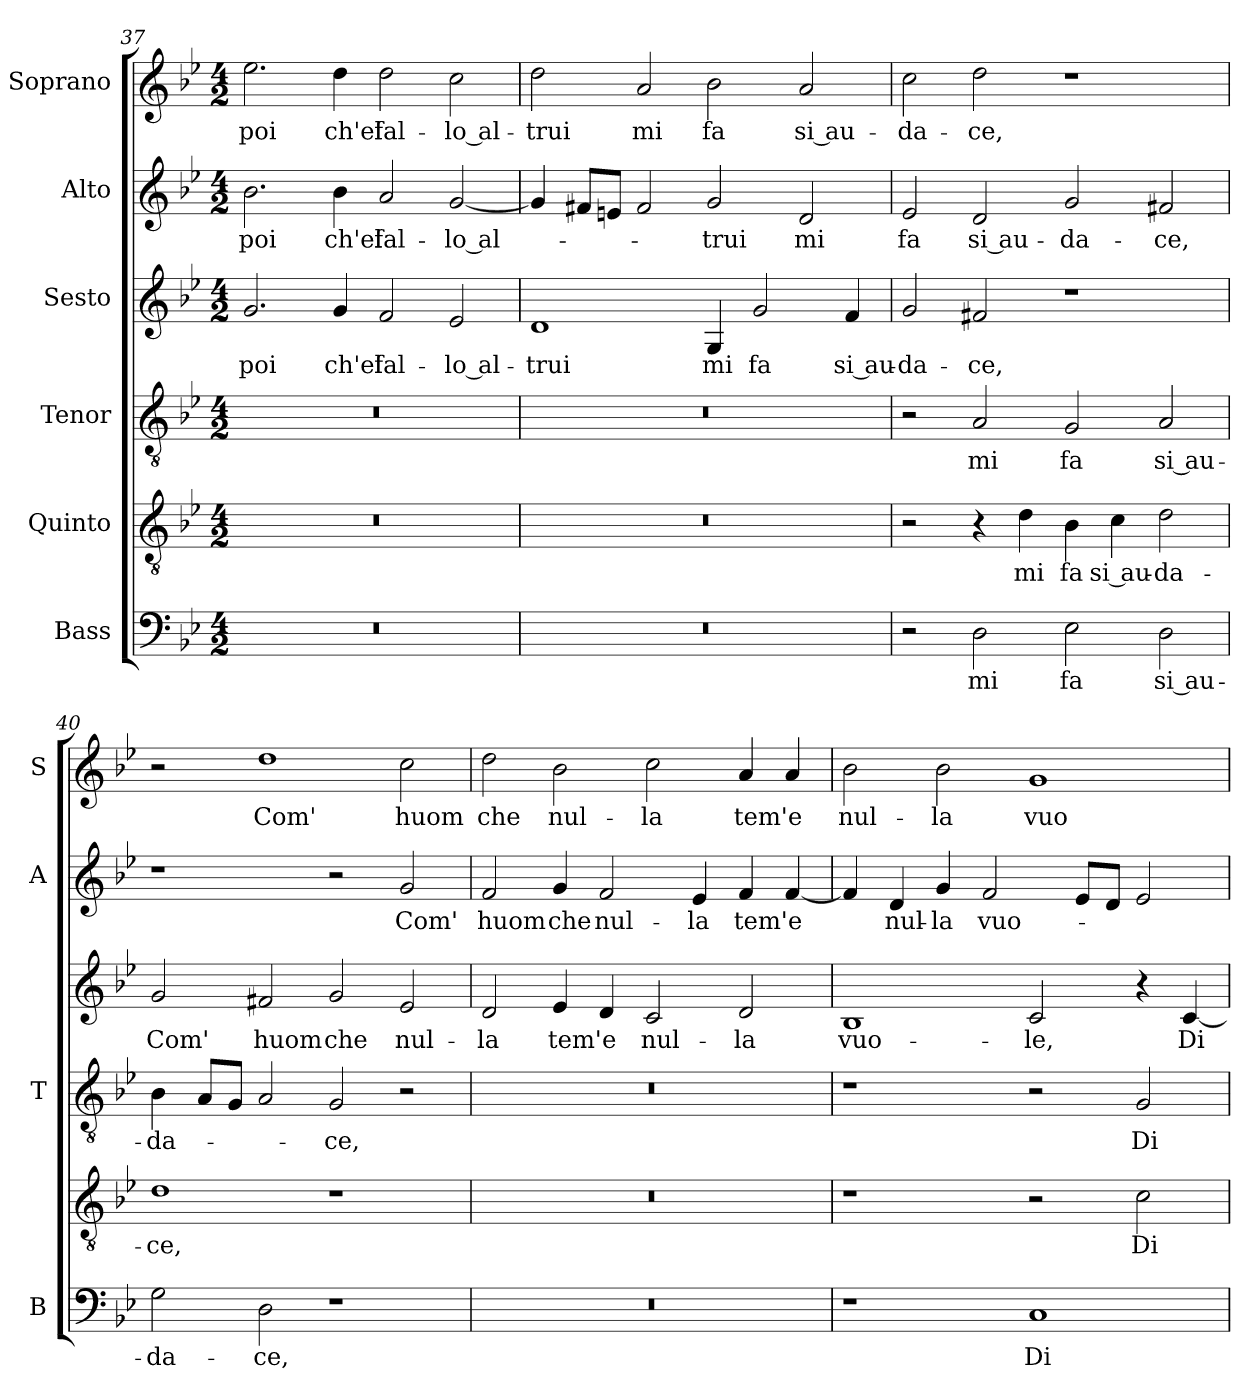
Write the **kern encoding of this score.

**kern	**text	**kern	**text	**kern	**text	**kern	**text	**kern	**text	**kern	**text
*part6	*part6	*part5	*part5	*part4	*part4	*part3	*part3	*part2	*part2	*part1	*part1
*staff6	*staff6	*staff5	*staff5	*staff4	*staff4	*staff3	*staff3	*staff2	*staff2	*staff1	*staff1
*I"Bass	*	*I"Quinto	*	*I"Tenor	*	*I"Sesto	*	*I"Alto	*	*I"Soprano	*
*I'B	*	*	*	*I'T	*	*	*	*I'A	*	*I'S	*
!!LO:LB:g=z
*clefF4	*	*clefGv2	*	*clefGv2	*	*clefG2	*	*clefG2	*	*clefG2	*
*k[b-e-]	*	*k[b-e-]	*	*k[b-e-]	*	*k[b-e-]	*	*k[b-e-]	*	*k[b-e-]	*
*B-:	*	*B-:	*	*B-:	*	*B-:	*	*B-:	*	*B-:	*
*M4/2	*	*M4/2	*	*M4/2	*	*M4/2	*	*M4/2	*	*M4/2	*
=37	=37	=37	=37	=37	=37	=37	=37	=37	=37	=37	=37
!	!	!	!	!	!	!	!LO:LY:b	!	!LO:LY:b	!	!LO:LY:b
0r	.	0r	.	0r	.	2.g/	poi	2.b-\	poi	2.ee-\	poi
!	!	!	!	!	!	!	!LO:LY:b	!	!LO:LY:b	!	!LO:LY:b
.	.	.	.	.	.	4g/	ch'el	4b-\	ch'el	4dd\	ch'el
!	!	!	!	!	!	!	!LO:LY:b	!	!LO:LY:b	!	!LO:LY:b
.	.	.	.	.	.	2f/	fal-	2a/	fal-	2dd\	fal-
!	!	!	!	!	!	!	!LO:LY:b	!	!LO:LY:b	!	!LO:LY:b
.	.	.	.	.	.	2e-/	-lo al-	[2g/	-lo al-	2cc\	-lo al-
=38	=38	=38	=38	=38	=38	=38	=38	=38	=38	=38	=38
!	!	!	!	!	!	!	!LO:LY:b	!	!	!	!LO:LY:b
0r	.	0r	.	0r	.	1d	-trui	4g/]	.	2dd\	-trui
.	.	.	.	.	.	.	.	8f#X/L	.	.	.
.	.	.	.	.	.	.	.	8en/J	.	.	.
!	!	!	!	!	!	!	!	!	!	!	!LO:LY:b
.	.	.	.	.	.	.	.	2f#/	.	2a/	mi
!	!	!	!	!	!	!	!LO:LY:b	!	!LO:LY:b	!	!LO:LY:b
.	.	.	.	.	.	4G/	mi	2g/	-trui	2b-\	fa
!	!	!	!	!	!	!	!LO:LY:b	!	!	!	!
.	.	.	.	.	.	2g/	fa	.	.	.	.
!	!	!	!	!	!	!	!	!	!LO:LY:b	!	!LO:LY:b
.	.	.	.	.	.	.	.	2d/	mi	2a/	si au-
!	!	!	!	!	!	!	!LO:LY:b	!	!	!	!
.	.	.	.	.	.	4f/	si au-	.	.	.	.
=39	=39	=39	=39	=39	=39	=39	=39	=39	=39	=39	=39
!	!	!	!	!	!	!	!LO:LY:b	!	!LO:LY:b	!	!LO:LY:b
2r	.	2r	.	2r	.	2g/	-da-	2e-/	fa	2cc\	-da-
!	!LO:LY:b	!	!	!	!LO:LY:b	!	!LO:LY:b	!	!LO:LY:b	!	!LO:LY:b
2D\	mi	4r	.	2A/	mi	2f#X/	-ce,	2d/	si au-	2dd\	-ce,
!	!	!	!LO:LY:b	!	!	!	!	!	!	!	!
.	.	4d\	mi	.	.	.	.	.	.	.	.
!	!LO:LY:b	!	!LO:LY:b	!	!LO:LY:b	!	!	!	!LO:LY:b	!	!
2E-\	fa	4B-\	fa	2G/	fa	1r	.	2g/	-da-	1r	.
!	!	!	!LO:LY:b	!	!	!	!	!	!	!	!
.	.	4c\	si au-	.	.	.	.	.	.	.	.
!	!LO:LY:b	!	!LO:LY:b	!	!LO:LY:b	!	!	!	!LO:LY:b	!	!
2D\	si au-	2d\	-da-	2A/	si au-	.	.	2f#X/	-ce,	.	.
=40	=40	=40	=40	=40	=40	=40	=40	=40	=40	=40	=40
!	!LO:LY:b	!	!LO:LY:b	!	!LO:LY:b	!	!LO:LY:b	!	!	!	!
2G\	-da-	1d	-ce,	4B-\	-da-	2g/	Com'	1r	.	2r	.
.	.	.	.	8A/L	.	.	.	.	.	.	.
.	.	.	.	8G/J	.	.	.	.	.	.	.
!	!LO:LY:b	!	!	!	!	!	!LO:LY:b	!	!	!	!LO:LY:b
2D\	-ce,	.	.	2A/	.	2f#X/	huom	.	.	1dd	Com'
!	!	!	!	!	!LO:LY:b	!	!LO:LY:b	!	!	!	!
1r	.	1r	.	2G/	-ce,	2g/	che	2r	.	.	.
!	!	!	!	!	!	!	!LO:LY:b	!	!LO:LY:b	!	!LO:LY:b
.	.	.	.	2r	.	2e-/	nul-	2g/	Com'	2cc\	huom
!!LO:PB:g=z
=41	=41	=41	=41	=41	=41	=41	=41	=41	=41	=41	=41
!	!	!	!	!	!	!	!LO:LY:b	!	!LO:LY:b	!	!LO:LY:b
0r	.	0r	.	0r	.	2d/	-la	2f/	huom	2dd\	che
!	!	!	!	!	!	!	!LO:LY:b	!	!LO:LY:b	!	!LO:LY:b
.	.	.	.	.	.	4e-/	tem'	4g/	che	2b-\	nul-
!	!	!	!	!	!	!	!LO:LY:b	!	!LO:LY:b	!	!
.	.	.	.	.	.	4d/	e	2f/	nul-	.	.
!	!	!	!	!	!	!	!LO:LY:b	!	!	!	!LO:LY:b
.	.	.	.	.	.	2c/	nul-	.	.	2cc\	-la
!	!	!	!	!	!	!	!	!	!LO:LY:b	!	!
.	.	.	.	.	.	.	.	4e-/	-la	.	.
!	!	!	!	!	!	!	!LO:LY:b	!	!LO:LY:b	!	!LO:LY:b
.	.	.	.	.	.	2d/	-la	4f/	tem'	4a/	tem'
!	!	!	!	!	!	!	!	!	!LO:LY:b	!	!LO:LY:b
.	.	.	.	.	.	.	.	[4f/	e	4a/	e
=42	=42	=42	=42	=42	=42	=42	=42	=42	=42	=42	=42
!	!	!	!	!	!	!	!LO:LY:b	!	!	!	!LO:LY:b
1r	.	1r	.	1r	.	1B-	vuo-	4f/]	.	2b-\	nul-
!	!	!	!	!	!	!	!	!	!LO:LY:b	!	!
.	.	.	.	.	.	.	.	4d/	nul-	.	.
!	!	!	!	!	!	!	!	!	!LO:LY:b	!	!LO:LY:b
.	.	.	.	.	.	.	.	4g/	-la	2b-\	-la
!	!	!	!	!	!	!	!	!	!LO:LY:b	!	!
.	.	.	.	.	.	.	.	2f/	vuo-	.	.
!	!LO:LY:b	!	!	!	!	!	!LO:LY:b	!	!	!	!LO:LY:b
1C	Di-	2r	.	2r	.	2c/	-le,	.	.	1g	vuo-
.	.	.	.	.	.	.	.	8e-/L	.	.	.
.	.	.	.	.	.	.	.	8d/J	.	.	.
!	!	!	!LO:LY:b	!	!LO:LY:b	!	!	!	!	!	!
.	.	2c\	Di-	2G/	Di-	4r	.	2e-/	.	.	.
!	!	!	!	!	!	!	!LO:LY:b	!	!	!	!
.	.	.	.	.	.	[4c/	Di-	.	.	.	.
=	=	=	=	=	=	=	=	=	=	=	=
*-	*-	*-	*-	*-	*-	*-	*-	*-	*-	*-	*-
